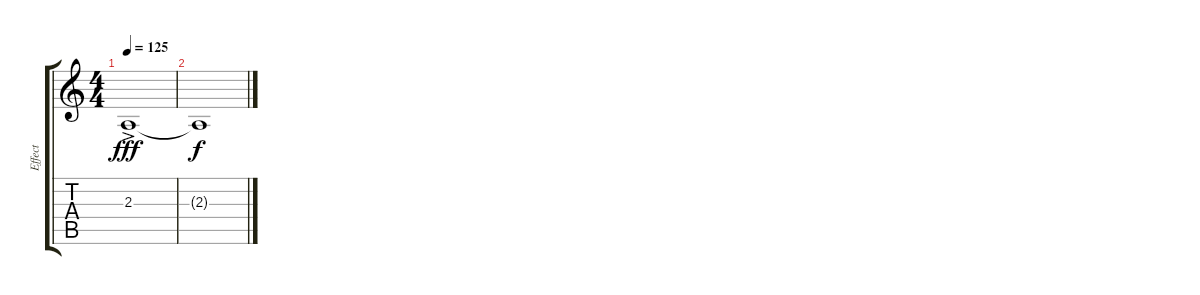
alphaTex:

\track ("Effect" "Effect") {instrument flute}
\staff {score tabs}
\tuning (E4 B3 G3 D3 A2 E2) {hide}
\ts (4 4)
\tempo 125
\clef g2
\ks c
2.3{ac}.1{dy fff volume 0} |
2.3{t}.1{dy f}
